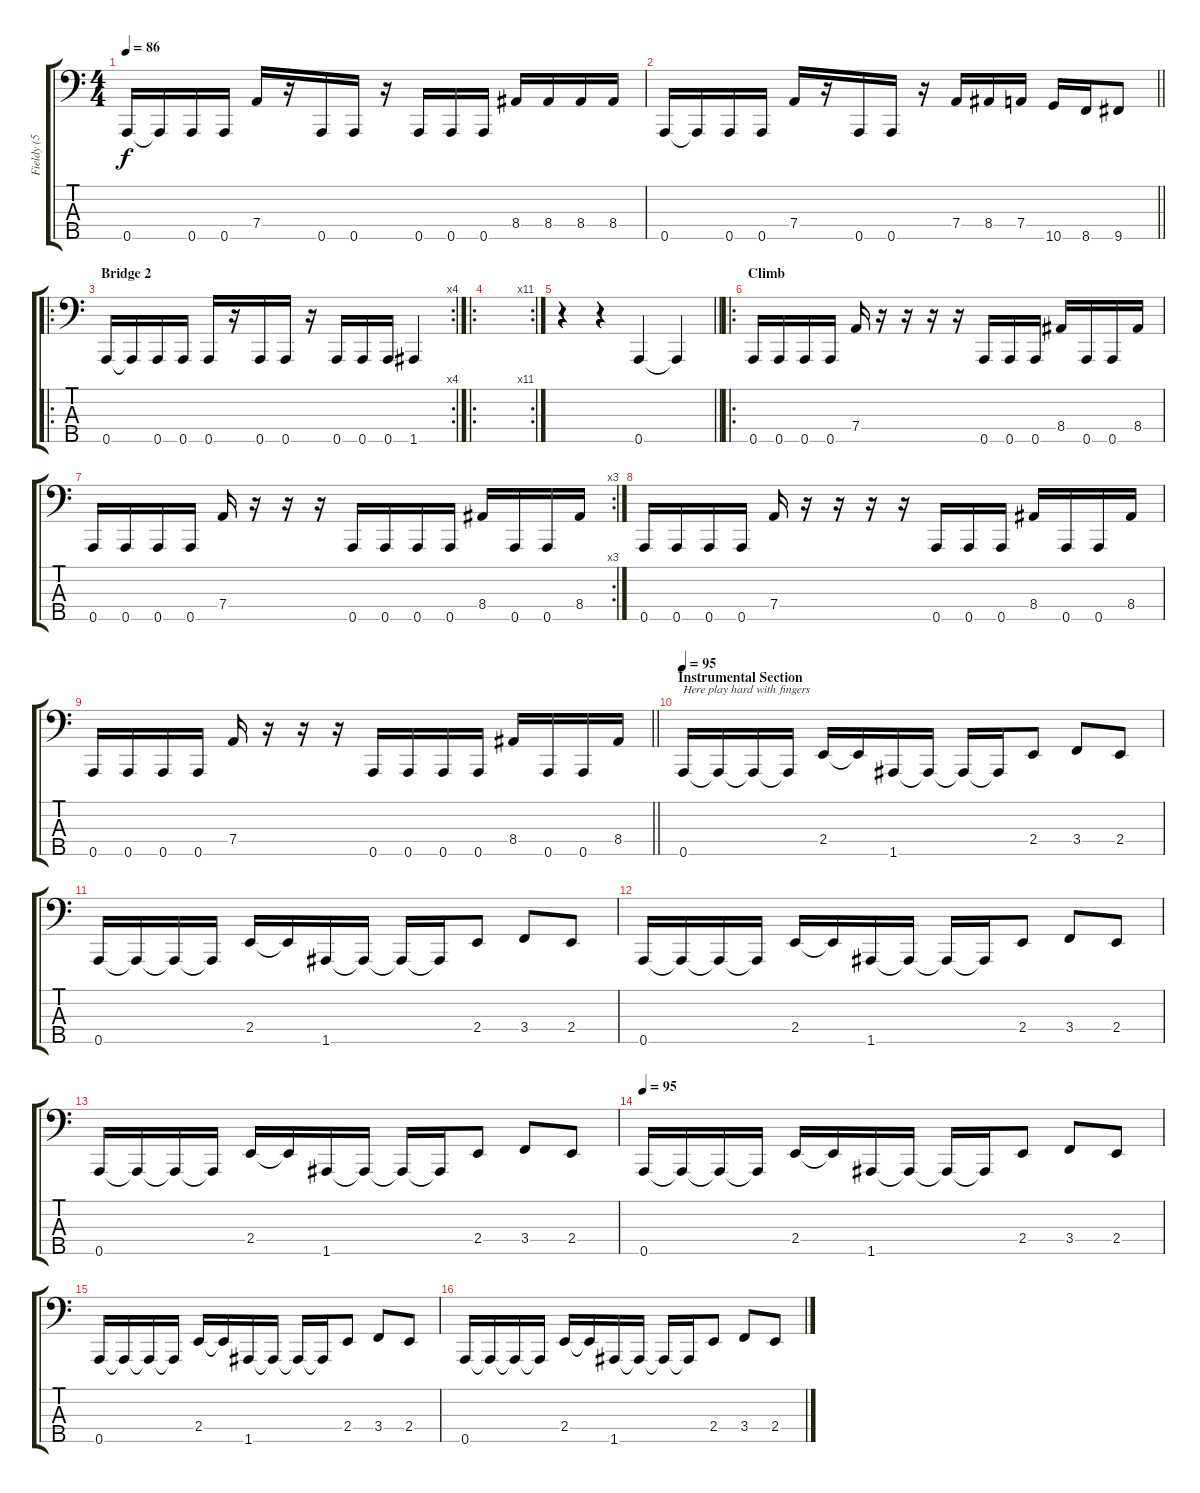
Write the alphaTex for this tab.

\track ("Fieldy (5 String Bass)" "Fieldy (5 ") {instrument slapbass1}
\staff {score tabs}
\tuning (F2 C2 G1 D1 A0) {hide}
\ts (4 4)
\tempo 86
\clef f4
\ks c
0.5.16{dy f} 0.5{t}.16 0.5.16 0.5.16 7.4.16 r.16 0.5.16 0.5.16 r.16 0.5.16 0.5.16 0.5.16 8.4.16 8.4.16 8.4.16 8.4.16 |
\barLineRight lightlight
0.5.16 0.5{t}.16 0.5.16 0.5.16 7.4.16 r.16 0.5.16 0.5.16 r.16 7.4.16 8.4.16 7.4.16 10.5.16 8.5.16 9.5.8 |
\ro
\rc 4
\section ("" "Bridge 2")
0.5.16 0.5{t}.16 0.5.16 0.5.16 0.5.16 r.16 0.5.16 0.5.16 r.16 0.5.16 0.5.16 0.5.16 1.5.4 |
\ro
\rc 11
|
\barLineRight lightlight
r.4 r.4 0.5.4 0.5{t}.4 |
\ro
\section ("" "Climb")
0.5.16 0.5.16 0.5.16 0.5.16 7.4.16 r.16 r.16 r.16 r.16 0.5.16 0.5.16 0.5.16 8.4.16 0.5.16 0.5.16 8.4.16 |
\rc 3
0.5.16 0.5.16 0.5.16 0.5.16 7.4.16 r.16 r.16 r.16 0.5.16 0.5.16 0.5.16 0.5.16 8.4.16 0.5.16 0.5.16 8.4.16 |
0.5.16 0.5.16 0.5.16 0.5.16 7.4.16 r.16 r.16 r.16 r.16 0.5.16 0.5.16 0.5.16 8.4.16 0.5.16 0.5.16 8.4.16 |
\barLineRight lightlight
0.5.16 0.5.16 0.5.16 0.5.16 7.4.16 r.16 r.16 r.16 0.5.16 0.5.16 0.5.16 0.5.16 8.4.16 0.5.16 0.5.16 8.4.16 |
\section ("" "Instrumental Section")
\tempo 95
0.5.16{txt "Here play hard with fingers" instrument electricbassfinger} 0.5{t}.16 0.5{t}.16 0.5{t}.16 2.4.16 2.4{t}.16 1.5.16 1.5{t}.16 1.5{t}.16 1.5{t}.16 2.4.8 3.4.8 2.4.8 |
0.5.16 0.5{t}.16 0.5{t}.16 0.5{t}.16 2.4.16 2.4{t}.16 1.5.16 1.5{t}.16 1.5{t}.16 1.5{t}.16 2.4.8 3.4.8 2.4.8 |
0.5.16 0.5{t}.16 0.5{t}.16 0.5{t}.16 2.4.16 2.4{t}.16 1.5.16 1.5{t}.16 1.5{t}.16 1.5{t}.16 2.4.8 3.4.8 2.4.8 |
0.5.16 0.5{t}.16 0.5{t}.16 0.5{t}.16 2.4.16 2.4{t}.16 1.5.16 1.5{t}.16 1.5{t}.16 1.5{t}.16 2.4.8 3.4.8 2.4.8 |
\tempo 95
0.5.16 0.5{t}.16 0.5{t}.16 0.5{t}.16 2.4.16 2.4{t}.16 1.5.16 1.5{t}.16 1.5{t}.16 1.5{t}.16 2.4.8 3.4.8 2.4.8 |
0.5.16 0.5{t}.16 0.5{t}.16 0.5{t}.16 2.4.16 2.4{t}.16 1.5.16 1.5{t}.16 1.5{t}.16 1.5{t}.16 2.4.8 3.4.8 2.4.8 |
0.5.16 0.5{t}.16 0.5{t}.16 0.5{t}.16 2.4.16 2.4{t}.16 1.5.16 1.5{t}.16 1.5{t}.16 1.5{t}.16 2.4.8 3.4.8 2.4.8
